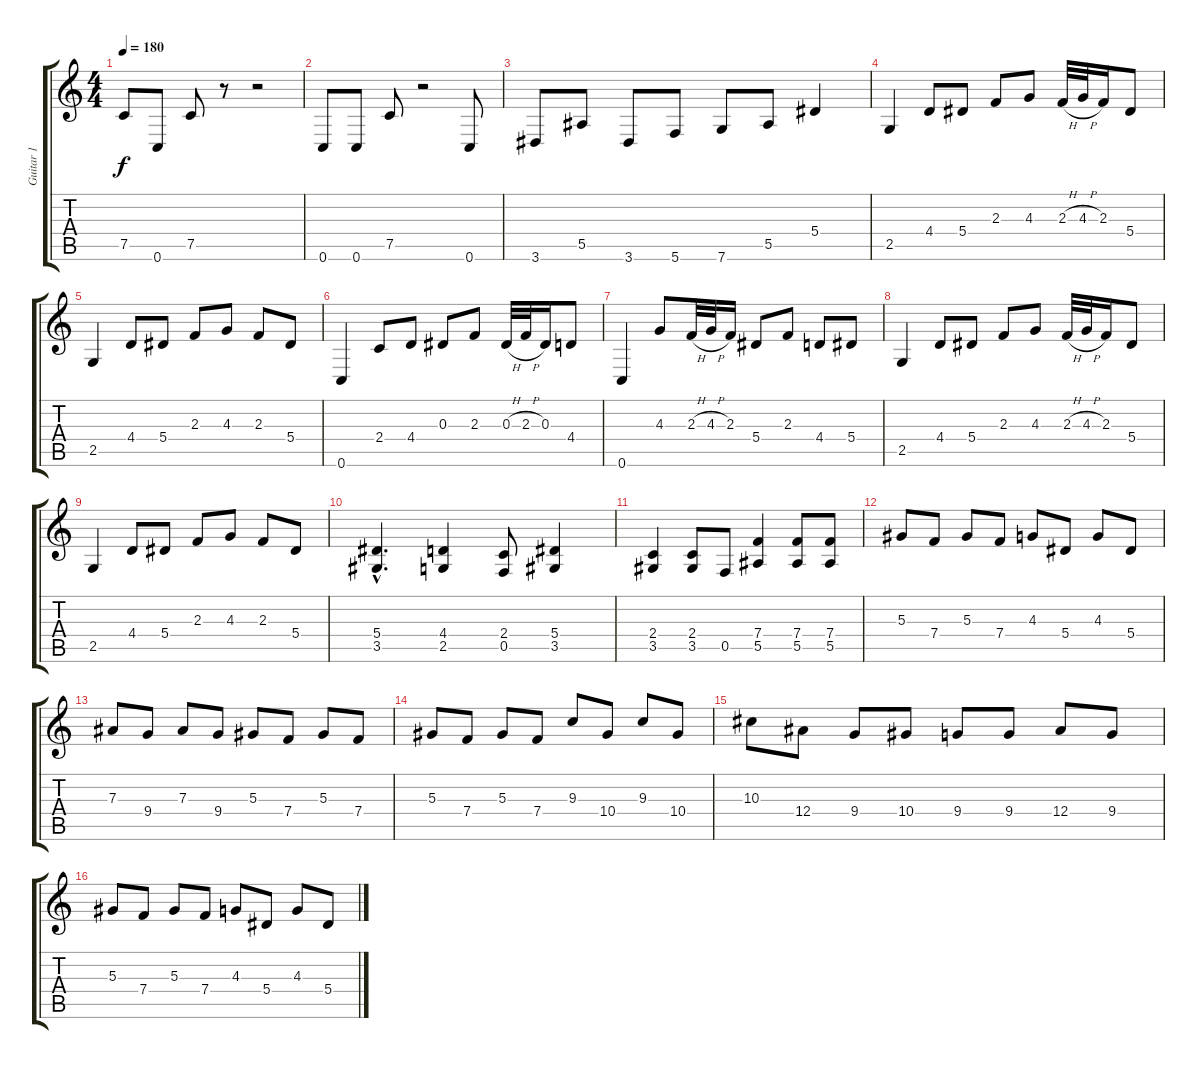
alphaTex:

\track ("Guitar 1" "Guitar 1") {instrument distortionguitar}
\staff {score tabs}
\tuning (C4 G3 Eb3 Bb2 F2 C2) {hide}
\ts (4 4)
\tempo 180
\clef g2
\ks c
7.5.8{dy f} 0.6.8 7.5.8 r.8 r.2 |
0.6.8 0.6.8 7.5.8 r.2 0.6.8 |
3.6.8 5.5.8 3.6.8 5.6.8 7.6.8 5.5.8 5.4.4 |
2.5.4 4.4.8 5.4.8 2.3.8 4.3.8 2.3{h}.32 4.3{h}.32 2.3.16 5.4.8 |
2.5.4 4.4.8 5.4.8 2.3.8 4.3.8 2.3.8 5.4.8 |
0.6.4 2.4.8 4.4.8 0.3.8 2.3.8 0.3{h}.32 2.3{h}.32 0.3.16 4.4.8 |
0.6.4 4.3.8 2.3{h}.32 4.3{h}.32 2.3.16 5.4.8 2.3.8 4.4.8 5.4.8 |
2.5.4 4.4.8 5.4.8 2.3.8 4.3.8 2.3{h}.32 4.3{h}.32 2.3.16 5.4.8 |
2.5.4 4.4.8 5.4.8 2.3.8 4.3.8 2.3.8 5.4.8 |
(5.4{hac} 3.5{hac}).4{d} (4.4 2.5).4 (2.4 0.5).8 (5.4 3.5).4 |
(2.4 3.5).4 (2.4 3.5).8 0.5.8 (7.4 5.5).4 (7.4 5.5).8 (7.4 5.5).8 |
5.3.8 7.4.8 5.3.8 7.4.8 4.3.8 5.4.8 4.3.8 5.4.8 |
7.3.8 9.4.8 7.3.8 9.4.8 5.3.8 7.4.8 5.3.8 7.4.8 |
5.3.8 7.4.8 5.3.8 7.4.8 9.3.8 10.4.8 9.3.8 10.4.8 |
10.3.8 12.4.8 9.4.8 10.4.8 9.4.8 9.4.8 12.4.8 9.4.8 |
5.3.8 7.4.8 5.3.8 7.4.8 4.3.8 5.4.8 4.3.8 5.4.8
